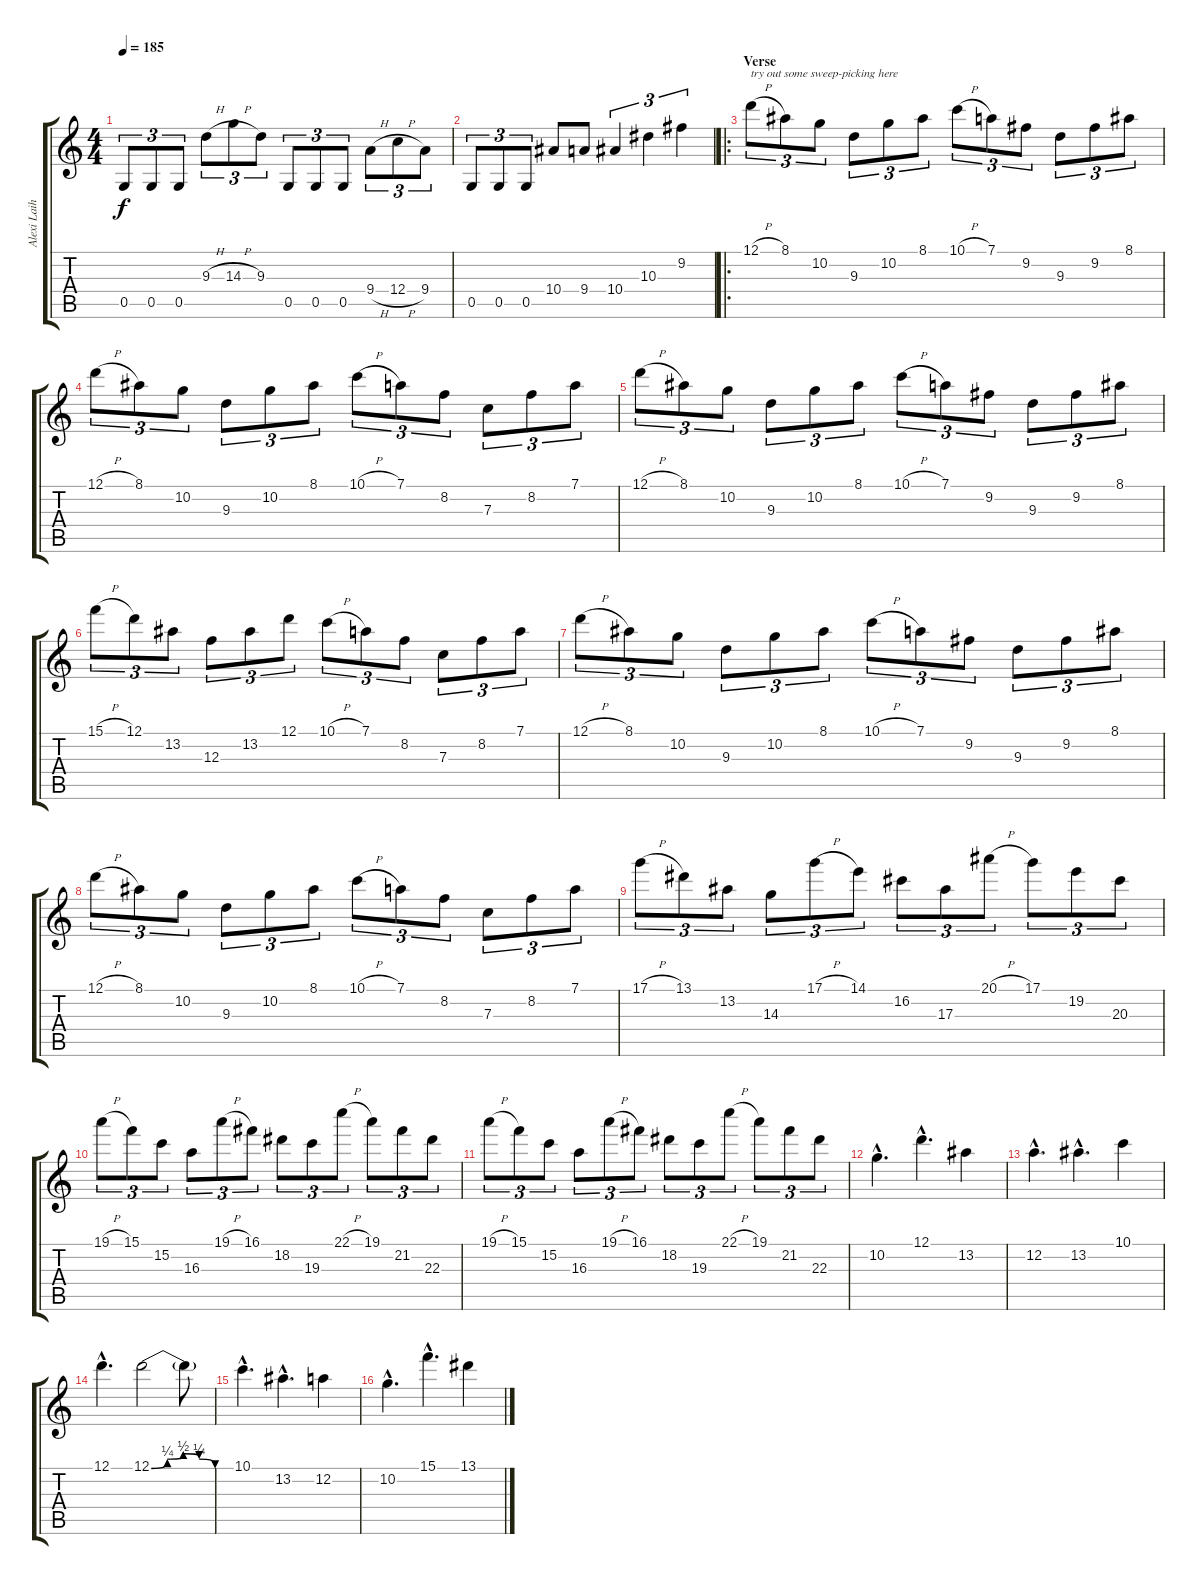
\track ("Alexi Laiho" "Alexi Laih") {instrument distortionguitar}
\staff {score tabs}
\tuning (D4 A3 F3 C3 G2 D2) {hide}
\ts (4 4)
\tempo 185
\clef g2
\ks c
0.5.8{tu (3 2) dy f} 0.5.8{tu (3 2)} 0.5.8{tu (3 2)} 9.3{h}.8{tu (3 2)} 14.3{h}.8{tu (3 2)} 9.3.8{tu (3 2)} 0.5.8{tu (3 2)} 0.5.8{tu (3 2)} 0.5.8{tu (3 2)} 9.4{h}.8{tu (3 2)} 12.4{h}.8{tu (3 2)} 9.4.8{tu (3 2)} |
0.5.8{tu (3 2)} 0.5.8{tu (3 2)} 0.5.8{tu (3 2)} 10.4.8 9.4.8 10.4.4{tu (3 2)} 10.3.4{tu (3 2)} 9.2.4{tu (3 2)} |
\ro
\section ("" "Verse")
12.1{h}.8{tu (3 2) txt "try out some sweep-picking here"} 8.1.8{tu (3 2)} 10.2.8{tu (3 2)} 9.3.8{tu (3 2)} 10.2.8{tu (3 2)} 8.1.8{tu (3 2)} 10.1{h}.8{tu (3 2)} 7.1.8{tu (3 2)} 9.2.8{tu (3 2)} 9.3.8{tu (3 2)} 9.2.8{tu (3 2)} 8.1.8{tu (3 2)} |
12.1{h}.8{tu (3 2)} 8.1.8{tu (3 2)} 10.2.8{tu (3 2)} 9.3.8{tu (3 2)} 10.2.8{tu (3 2)} 8.1.8{tu (3 2)} 10.1{h}.8{tu (3 2)} 7.1.8{tu (3 2)} 8.2.8{tu (3 2)} 7.3.8{tu (3 2)} 8.2.8{tu (3 2)} 7.1.8{tu (3 2)} |
12.1{h}.8{tu (3 2)} 8.1.8{tu (3 2)} 10.2.8{tu (3 2)} 9.3.8{tu (3 2)} 10.2.8{tu (3 2)} 8.1.8{tu (3 2)} 10.1{h}.8{tu (3 2)} 7.1.8{tu (3 2)} 9.2.8{tu (3 2)} 9.3.8{tu (3 2)} 9.2.8{tu (3 2)} 8.1.8{tu (3 2)} |
15.1{h}.8{tu (3 2)} 12.1.8{tu (3 2)} 13.2.8{tu (3 2)} 12.3.8{tu (3 2)} 13.2.8{tu (3 2)} 12.1.8{tu (3 2)} 10.1{h}.8{tu (3 2)} 7.1.8{tu (3 2)} 8.2.8{tu (3 2)} 7.3.8{tu (3 2)} 8.2.8{tu (3 2)} 7.1.8{tu (3 2)} |
12.1{h}.8{tu (3 2)} 8.1.8{tu (3 2)} 10.2.8{tu (3 2)} 9.3.8{tu (3 2)} 10.2.8{tu (3 2)} 8.1.8{tu (3 2)} 10.1{h}.8{tu (3 2)} 7.1.8{tu (3 2)} 9.2.8{tu (3 2)} 9.3.8{tu (3 2)} 9.2.8{tu (3 2)} 8.1.8{tu (3 2)} |
12.1{h}.8{tu (3 2)} 8.1.8{tu (3 2)} 10.2.8{tu (3 2)} 9.3.8{tu (3 2)} 10.2.8{tu (3 2)} 8.1.8{tu (3 2)} 10.1{h}.8{tu (3 2)} 7.1.8{tu (3 2)} 8.2.8{tu (3 2)} 7.3.8{tu (3 2)} 8.2.8{tu (3 2)} 7.1.8{tu (3 2)} |
17.1{h}.8{tu (3 2)} 13.1.8{tu (3 2)} 13.2.8{tu (3 2)} 14.3.8{tu (3 2)} 17.1{h}.8{tu (3 2)} 14.1.8{tu (3 2)} 16.2.8{tu (3 2)} 17.3.8{tu (3 2)} 20.1{h}.8{tu (3 2)} 17.1.8{tu (3 2)} 19.2.8{tu (3 2)} 20.3.8{tu (3 2)} |
19.1{h}.8{tu (3 2)} 15.1.8{tu (3 2)} 15.2.8{tu (3 2)} 16.3.8{tu (3 2)} 19.1{h}.8{tu (3 2)} 16.1.8{tu (3 2)} 18.2.8{tu (3 2)} 19.3.8{tu (3 2)} 22.1{h}.8{tu (3 2)} 19.1.8{tu (3 2)} 21.2.8{tu (3 2)} 22.3.8{tu (3 2)} |
19.1{h}.8{tu (3 2)} 15.1.8{tu (3 2)} 15.2.8{tu (3 2)} 16.3.8{tu (3 2)} 19.1{h}.8{tu (3 2)} 16.1.8{tu (3 2)} 18.2.8{tu (3 2)} 19.3.8{tu (3 2)} 22.1{h}.8{tu (3 2)} 19.1.8{tu (3 2)} 21.2.8{tu (3 2)} 22.3.8{tu (3 2)} |
10.2{hac}.4{d} 12.1{hac}.4{d} 13.2.4 |
12.2{hac}.4{d} 13.2{hac}.4{d} 10.1.4 |
12.1{hac}.4{d} 12.1{be (custom 0 0 15 1 30 2 45 1 60 0)}.2 12.1{t}.8 |
10.1{hac}.4{d} 13.2{hac}.4{d} 12.2.4 |
10.2{hac}.4{d} 15.1{hac}.4{d} 13.1.4
